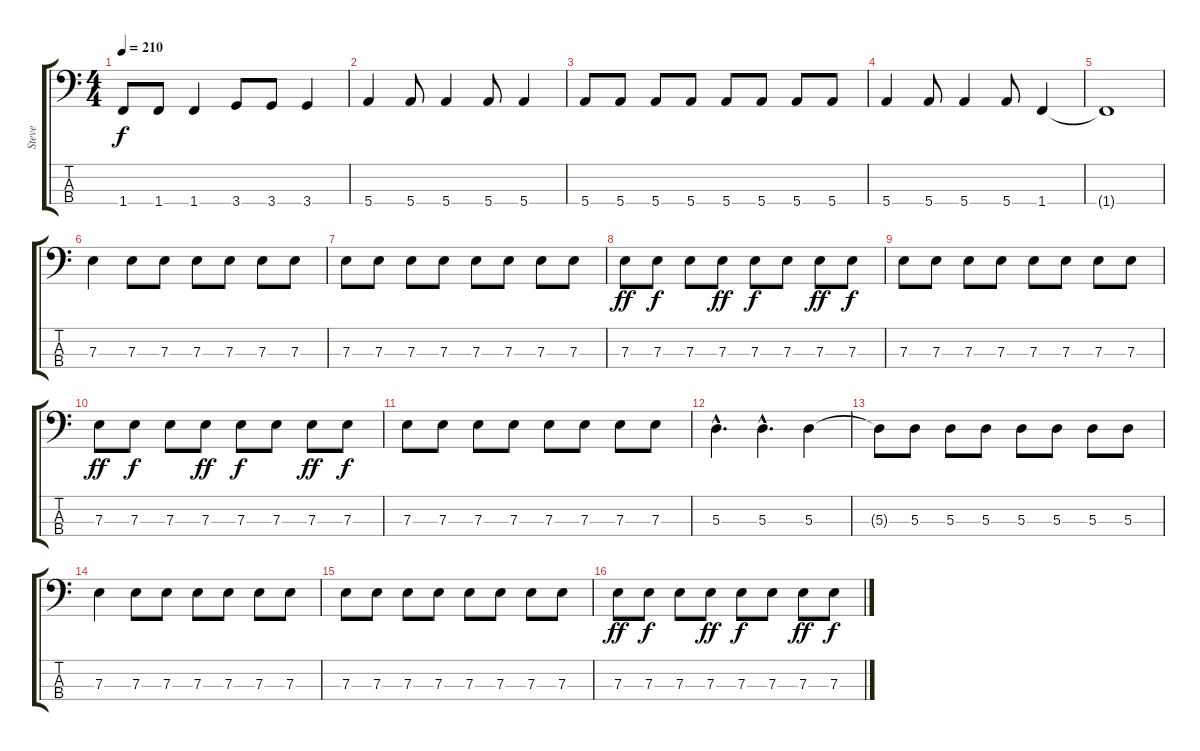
\track ("Steve" "Steve") {instrument electricbassfinger}
\staff {score tabs}
\tuning (G2 D2 A1 E1) {hide}
\ts (4 4)
\tempo 210
\clef f4
\ks c
1.4{t}.8{dy f} 1.4.8 1.4.4 3.4.8 3.4.8 3.4.4 |
5.4.4 5.4.8 5.4.4 5.4.8 5.4.4 |
5.4.8 5.4.8 5.4.8 5.4.8 5.4.8 5.4.8 5.4.8 5.4.8 |
5.4.4 5.4.8 5.4.4 5.4.8 1.4.4 |
1.4{t}.1 |
7.3.4 7.3.8 7.3.8 7.3.8 7.3.8 7.3.8 7.3.8 |
7.3.8 7.3.8 7.3.8 7.3.8 7.3.8 7.3.8 7.3.8 7.3.8 |
7.3.8{dy ff} 7.3.8{dy f} 7.3.8 7.3.8{dy ff} 7.3.8{dy f} 7.3.8 7.3.8{dy ff} 7.3.8{dy f} |
7.3.8 7.3.8 7.3.8 7.3.8 7.3.8 7.3.8 7.3.8 7.3.8 |
7.3.8{dy ff} 7.3.8{dy f} 7.3.8 7.3.8{dy ff} 7.3.8{dy f} 7.3.8 7.3.8{dy ff} 7.3.8{dy f} |
7.3.8 7.3.8 7.3.8 7.3.8 7.3.8 7.3.8 7.3.8 7.3.8 |
5.3{hac}.4{d} 5.3{hac}.4{d} 5.3.4 |
5.3{t}.8 5.3.8 5.3.8 5.3.8 5.3.8 5.3.8 5.3.8 5.3.8 |
7.3.4 7.3.8 7.3.8 7.3.8 7.3.8 7.3.8 7.3.8 |
7.3.8 7.3.8 7.3.8 7.3.8 7.3.8 7.3.8 7.3.8 7.3.8 |
7.3.8{dy ff} 7.3.8{dy f} 7.3.8 7.3.8{dy ff} 7.3.8{dy f} 7.3.8 7.3.8{dy ff} 7.3.8{dy f}
